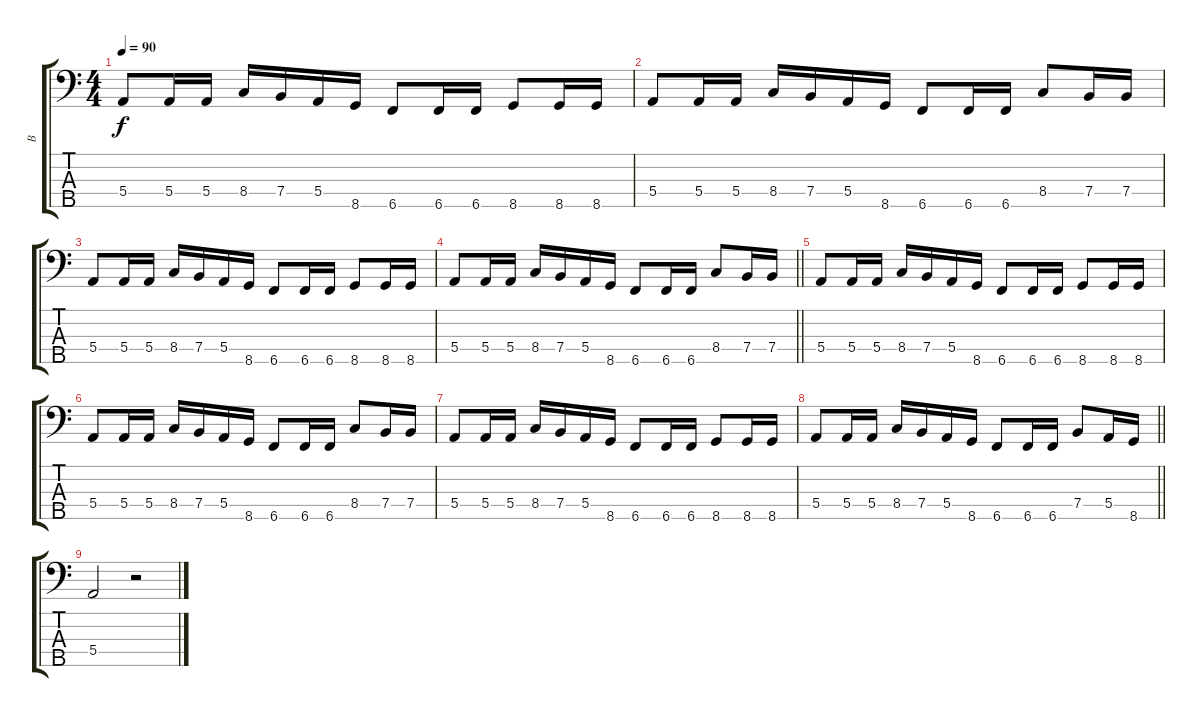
\track ("B" "B") {instrument electricbassfinger}
\staff {score tabs}
\tuning (G2 D2 A1 E1 B0) {hide}
\ts (4 4)
\tempo 90
\clef f4
\ks c
5.4.8{dy f} 5.4.16 5.4.16 8.4.16 7.4.16 5.4.16 8.5.16 6.5.8 6.5.16 6.5.16 8.5.8 8.5.16 8.5.16 |
5.4.8 5.4.16 5.4.16 8.4.16 7.4.16 5.4.16 8.5.16 6.5.8 6.5.16 6.5.16 8.4.8 7.4.16 7.4.16 |
5.4.8 5.4.16 5.4.16 8.4.16 7.4.16 5.4.16 8.5.16 6.5.8 6.5.16 6.5.16 8.5.8 8.5.16 8.5.16 |
\barLineRight lightlight
5.4.8 5.4.16 5.4.16 8.4.16 7.4.16 5.4.16 8.5.16 6.5.8 6.5.16 6.5.16 8.4.8 7.4.16 7.4.16 |
5.4.8 5.4.16 5.4.16 8.4.16 7.4.16 5.4.16 8.5.16 6.5.8 6.5.16 6.5.16 8.5.8 8.5.16 8.5.16 |
5.4.8 5.4.16 5.4.16 8.4.16 7.4.16 5.4.16 8.5.16 6.5.8 6.5.16 6.5.16 8.4.8 7.4.16 7.4.16 |
5.4.8 5.4.16 5.4.16 8.4.16 7.4.16 5.4.16 8.5.16 6.5.8 6.5.16 6.5.16 8.5.8 8.5.16 8.5.16 |
\barLineRight lightlight
5.4.8 5.4.16 5.4.16 8.4.16 7.4.16 5.4.16 8.5.16 6.5.8 6.5.16 6.5.16 7.4.8 5.4.16 8.5.16 |
5.4.2 r.2
